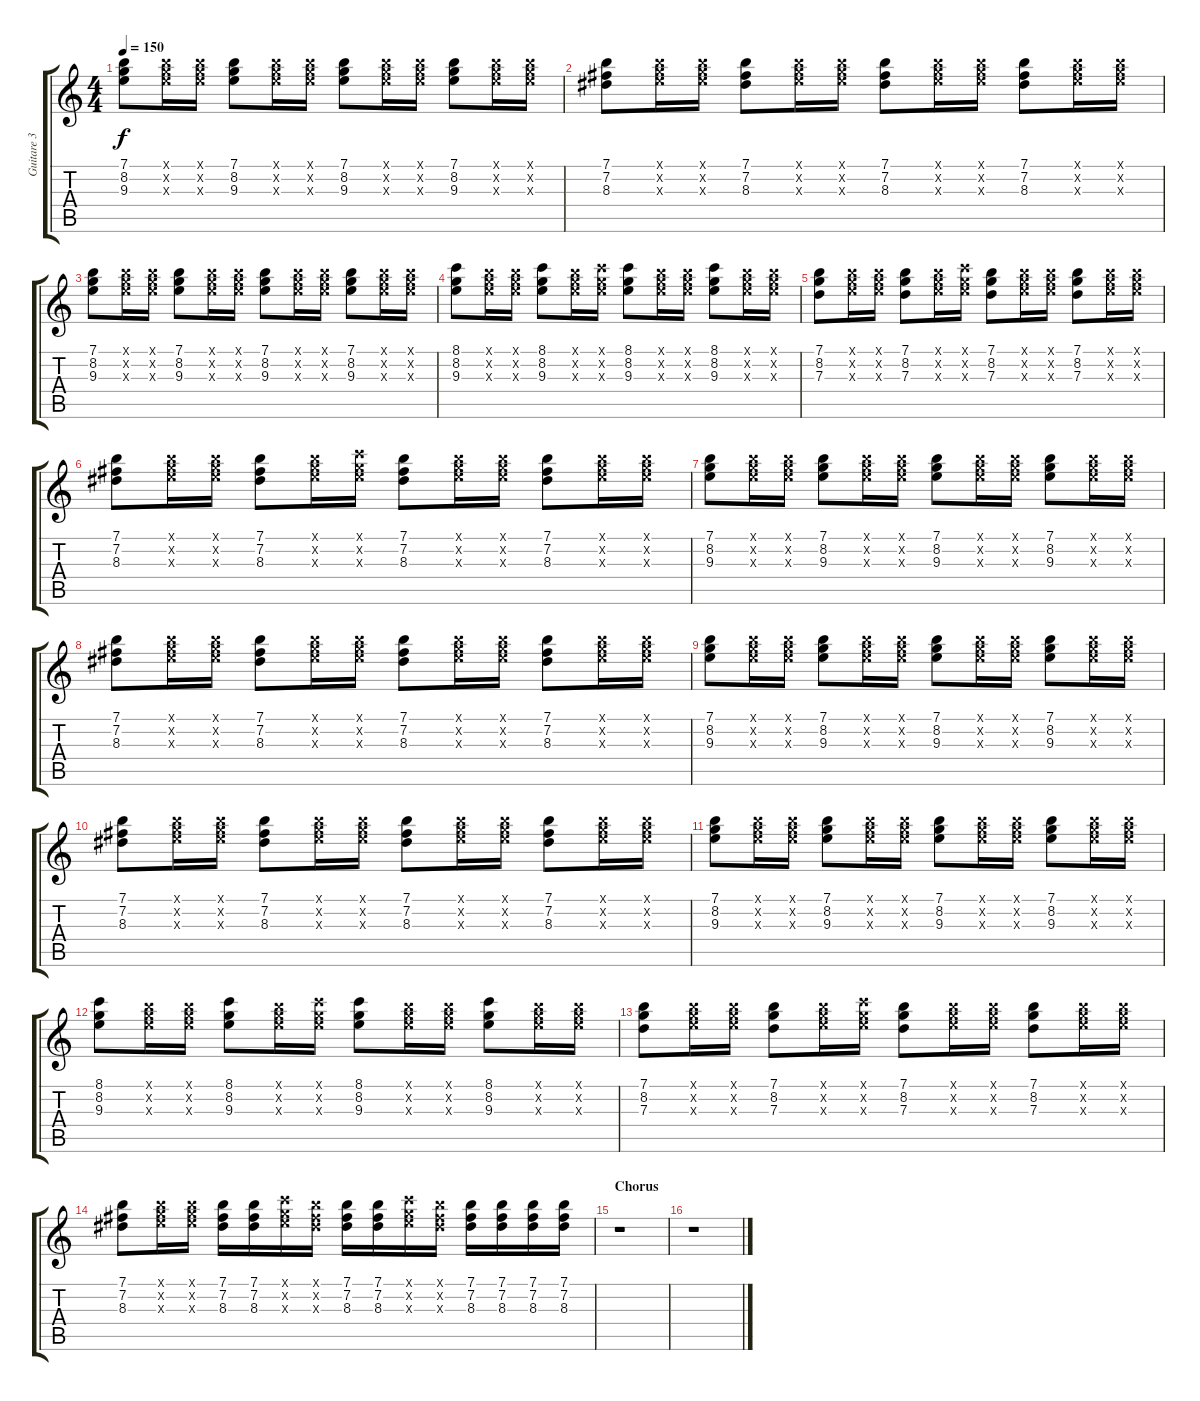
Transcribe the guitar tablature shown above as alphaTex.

\track ("Guitare 3" "Guitare 3") {instrument electricguitarclean}
\staff {score tabs}
\tuning (E4 B3 G3 D3 A2 D2) {hide}
\ts (4 4)
\tempo 150
\clef g2
\ks c
(7.1 8.2 9.3).8{dy f} (7.1{x} 8.2{x} 9.3{x}).16 (7.1{x} 8.2{x} 9.3{x}).16 (7.1 8.2 9.3).8 (7.1{x} 8.2{x} 9.3{x}).16 (7.1{x} 8.2{x} 9.3{x}).16 (7.1 8.2 9.3).8 (7.1{x} 8.2{x} 9.3{x}).16 (7.1{x} 8.2{x} 9.3{x}).16 (7.1 8.2 9.3).8 (7.1{x} 8.2{x} 9.3{x}).16 (7.1{x} 8.2{x} 9.3{x}).16 |
(7.1 7.2 8.3).8 (7.1{x} 8.2{x} 9.3{x}).16 (7.1{x} 8.2{x} 9.3{x}).16 (7.1 7.2 8.3).8 (7.1{x} 8.2{x} 9.3{x}).16 (7.1{x} 8.2{x} 9.3{x}).16 (7.1 7.2 8.3).8 (7.1{x} 8.2{x} 9.3{x}).16 (7.1{x} 8.2{x} 9.3{x}).16 (7.1 7.2 8.3).8 (7.1{x} 8.2{x} 9.3{x}).16 (7.1{x} 8.2{x} 9.3{x}).16 |
(7.1 8.2 9.3).8 (7.1{x} 8.2{x} 9.3{x}).16 (7.1{x} 8.2{x} 9.3{x}).16 (7.1 8.2 9.3).8 (7.1{x} 8.2{x} 9.3{x}).16 (7.1{x} 8.2{x} 9.3{x}).16 (7.1 8.2 9.3).8 (7.1{x} 8.2{x} 9.3{x}).16 (7.1{x} 8.2{x} 9.3{x}).16 (7.1 8.2 9.3).8 (7.1{x} 8.2{x} 9.3{x}).16 (7.1{x} 8.2{x} 9.3{x}).16 |
(8.1 8.2 9.3).8 (7.1{x} 8.2{x} 9.3{x}).16 (7.1{x} 8.2{x} 9.3{x}).16 (8.1 8.2 9.3).8 (7.1{x} 8.2{x} 9.3{x}).16 (8.1{x} 8.2{x} 9.3{x}).16 (8.1 8.2 9.3).8 (7.1{x} 8.2{x} 9.3{x}).16 (7.1{x} 8.2{x} 9.3{x}).16 (8.1 8.2 9.3).8 (7.1{x} 8.2{x} 9.3{x}).16 (7.1{x} 8.2{x} 9.3{x}).16 |
(7.1 8.2 7.3).8 (7.1{x} 8.2{x} 9.3{x}).16 (7.1{x} 8.2{x} 9.3{x}).16 (7.1 8.2 7.3).8 (7.1{x} 8.2{x} 9.3{x}).16 (8.1{x} 8.2{x} 9.3{x}).16 (7.1 8.2 7.3).8 (7.1{x} 8.2{x} 9.3{x}).16 (7.1{x} 8.2{x} 9.3{x}).16 (7.1 8.2 7.3).8 (7.1{x} 8.2{x} 9.3{x}).16 (7.1{x} 8.2{x} 9.3{x}).16 |
(7.1 7.2 8.3).8 (7.1{x} 8.2{x} 9.3{x}).16 (7.1{x} 8.2{x} 9.3{x}).16 (7.1 7.2 8.3).8 (7.1{x} 8.2{x} 9.3{x}).16 (8.1{x} 8.2{x} 9.3{x}).16 (7.1 7.2 8.3).8 (7.1{x} 8.2{x} 9.3{x}).16 (7.1{x} 8.2{x} 9.3{x}).16 (7.1 7.2 8.3).8 (7.1{x} 8.2{x} 9.3{x}).16 (7.1{x} 8.2{x} 9.3{x}).16 |
(7.1 8.2 9.3).8 (7.1{x} 8.2{x} 9.3{x}).16 (7.1{x} 8.2{x} 9.3{x}).16 (7.1 8.2 9.3).8 (7.1{x} 8.2{x} 9.3{x}).16 (7.1{x} 8.2{x} 9.3{x}).16 (7.1 8.2 9.3).8 (7.1{x} 8.2{x} 9.3{x}).16 (7.1{x} 8.2{x} 9.3{x}).16 (7.1 8.2 9.3).8 (7.1{x} 8.2{x} 9.3{x}).16 (7.1{x} 8.2{x} 9.3{x}).16 |
(7.1 7.2 8.3).8 (7.1{x} 8.2{x} 9.3{x}).16 (7.1{x} 8.2{x} 9.3{x}).16 (7.1 7.2 8.3).8 (7.1{x} 8.2{x} 9.3{x}).16 (7.1{x} 8.2{x} 9.3{x}).16 (7.1 7.2 8.3).8 (7.1{x} 8.2{x} 9.3{x}).16 (7.1{x} 8.2{x} 9.3{x}).16 (7.1 7.2 8.3).8 (7.1{x} 8.2{x} 9.3{x}).16 (7.1{x} 8.2{x} 9.3{x}).16 |
(7.1 8.2 9.3).8 (7.1{x} 8.2{x} 9.3{x}).16 (7.1{x} 8.2{x} 9.3{x}).16 (7.1 8.2 9.3).8 (7.1{x} 8.2{x} 9.3{x}).16 (7.1{x} 8.2{x} 9.3{x}).16 (7.1 8.2 9.3).8 (7.1{x} 8.2{x} 9.3{x}).16 (7.1{x} 8.2{x} 9.3{x}).16 (7.1 8.2 9.3).8 (7.1{x} 8.2{x} 9.3{x}).16 (7.1{x} 8.2{x} 9.3{x}).16 |
(7.1 7.2 8.3).8 (7.1{x} 8.2{x} 9.3{x}).16 (7.1{x} 8.2{x} 9.3{x}).16 (7.1 7.2 8.3).8 (7.1{x} 8.2{x} 9.3{x}).16 (7.1{x} 8.2{x} 9.3{x}).16 (7.1 7.2 8.3).8 (7.1{x} 8.2{x} 9.3{x}).16 (7.1{x} 8.2{x} 9.3{x}).16 (7.1 7.2 8.3).8 (7.1{x} 8.2{x} 9.3{x}).16 (7.1{x} 8.2{x} 9.3{x}).16 |
(7.1 8.2 9.3).8 (7.1{x} 8.2{x} 9.3{x}).16 (7.1{x} 8.2{x} 9.3{x}).16 (7.1 8.2 9.3).8 (7.1{x} 8.2{x} 9.3{x}).16 (7.1{x} 8.2{x} 9.3{x}).16 (7.1 8.2 9.3).8 (7.1{x} 8.2{x} 9.3{x}).16 (7.1{x} 8.2{x} 9.3{x}).16 (7.1 8.2 9.3).8 (7.1{x} 8.2{x} 9.3{x}).16 (7.1{x} 8.2{x} 9.3{x}).16 |
(8.1 8.2 9.3).8 (7.1{x} 8.2{x} 9.3{x}).16 (7.1{x} 8.2{x} 9.3{x}).16 (8.1 8.2 9.3).8 (7.1{x} 8.2{x} 9.3{x}).16 (8.1{x} 8.2{x} 9.3{x}).16 (8.1 8.2 9.3).8 (7.1{x} 8.2{x} 9.3{x}).16 (7.1{x} 8.2{x} 9.3{x}).16 (8.1 8.2 9.3).8 (7.1{x} 8.2{x} 9.3{x}).16 (7.1{x} 8.2{x} 9.3{x}).16 |
(7.1 8.2 7.3).8 (7.1{x} 8.2{x} 9.3{x}).16 (7.1{x} 8.2{x} 9.3{x}).16 (7.1 8.2 7.3).8 (7.1{x} 8.2{x} 9.3{x}).16 (8.1{x} 8.2{x} 9.3{x}).16 (7.1 8.2 7.3).8 (7.1{x} 8.2{x} 9.3{x}).16 (7.1{x} 8.2{x} 9.3{x}).16 (7.1 8.2 7.3).8 (7.1{x} 8.2{x} 9.3{x}).16 (7.1{x} 8.2{x} 9.3{x}).16 |
(7.1 7.2 8.3).8 (7.1{x} 8.2{x} 9.3{x}).16 (7.1{x} 8.2{x} 9.3{x}).16 (7.1 7.2 8.3).16 (7.1 7.2 8.3).16 (8.1{x} 8.2{x} 9.3{x}).16 (7.1{x} 7.2{x} 8.3{x}).16 (7.1 7.2 8.3).16 (7.1 7.2 8.3).16 (8.1{x} 8.2{x} 9.3{x}).16 (7.1{x} 7.2{x} 8.3{x}).16 (7.1 7.2 8.3).16 (7.1 7.2 8.3).16 (7.1 7.2 8.3).16 (7.1 7.2 8.3).16 |
\section ("" "Chorus")
r.1 |
r.1
